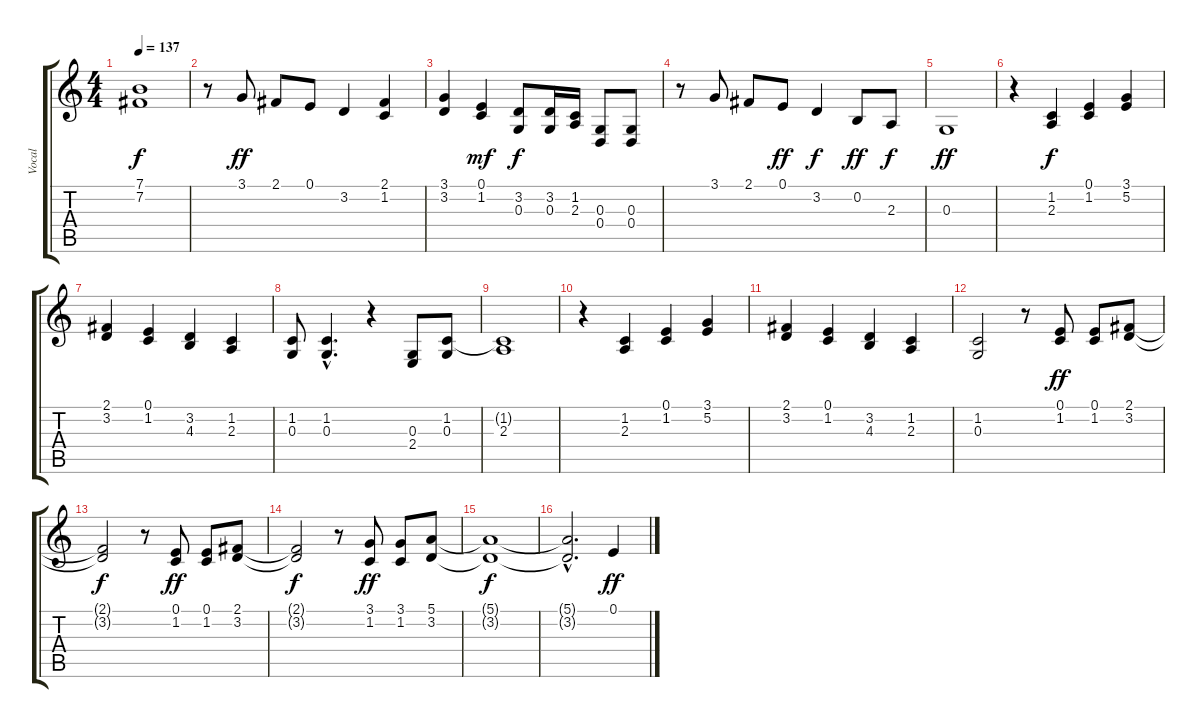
\track ("Vocal" "Vocal") {instrument englishhorn}
\staff {score tabs}
\tuning (E4 B3 G3 D3 A2 E2) {hide}
\ts (4 4)
\tempo 137
\clef g2
\ks c
(7.1{t} 7.2{t}).1{dy f} |
r.8 3.1.8{dy ff} 2.1.8 0.1.8 3.2.4 (2.1 1.2).4 |
(3.1 3.2).4 (0.1 1.2).4{dy mf} (3.2 0.3).8{dy f} (3.2 0.3).16 (1.2 2.3).16 (0.3 0.4).8 (0.3 0.4).8 |
r.8 3.1.8 2.1.8 0.1.8{dy ff} 3.2.4{dy f} 0.2.8{dy ff} 2.3.8{dy f} |
0.3.1{dy ff} |
r.4 (1.2 2.3).4{dy f} (0.1 1.2).4 (3.1 5.2).4 |
(2.1 3.2).4 (0.1 1.2).4 (3.2 4.3).4 (1.2 2.3).4 |
(1.2 0.3).8 (1.2{hac} 0.3{hac}).4{d} r.4 (0.3 2.4).8 (1.2 0.3).8 |
(1.2{t} 2.3).1 |
r.4 (1.2 2.3).4 (0.1 1.2).4 (3.1 5.2).4 |
(2.1 3.2).4 (0.1 1.2).4 (3.2 4.3).4 (1.2 2.3).4 |
(1.2 0.3).2 r.8 (0.1 1.2).8{dy ff} (0.1 1.2).8 (2.1 3.2).8 |
(2.1{t} 3.2{t}).2{dy f} r.8 (0.1 1.2).8{dy ff} (0.1 1.2).8 (2.1 3.2).8 |
(2.1{t} 3.2{t}).2{dy f} r.8 (3.1 1.2).8{dy ff} (3.1 1.2).8 (5.1 3.2).8 |
(5.1{t} 3.2{t}).1{dy f} |
(5.1{hac t} 3.2{hac t}).2{d} 0.1.4{dy ff}
